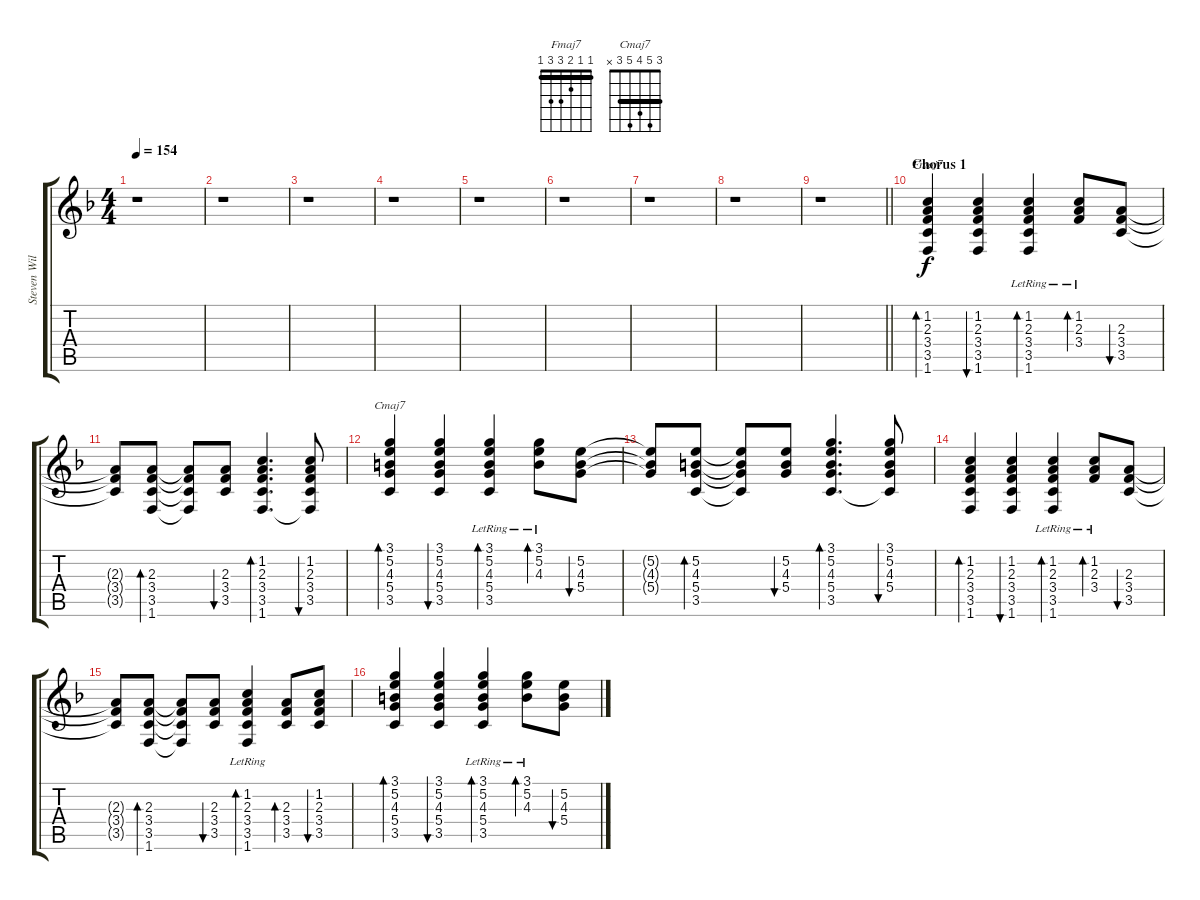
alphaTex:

\track ("Steven Wilson Acoustic Gtr. R" "Steven Wil") {instrument acousticguitarsteel}
\staff {score tabs}
\tuning (E4 B3 G3 D3 A2 E2) {hide}
\chord ("Fmaj7" 1 1 2 3 3 1) {barre 1}
\chord ("Cmaj7" 3 5 4 5 3 x) {barre 3}
\ts (4 4)
\tempo 154
\clef g2
\ks dminor
r.1{dy f} |
r.1 |
r.1 |
r.1 |
r.1 |
r.1 |
r.1 |
r.1 |
\barLineRight lightlight
r.1 |
\section ("" "Chorus 1")
(1.2 2.3 3.4 3.5 1.6).4{bd 60 ch "Fmaj7"} (1.2 2.3 3.4 3.5 1.6).4{bu 60} (1.2 2.3 3.4 3.5 1.6{lr}).4{bd 60} (1.2{lr} 2.3 3.4).8{bd 60} (2.3 3.4 3.5).8{bu 60} |
(2.3{t} 3.4{t} 3.5{t}).8 (2.3 3.4 3.5 1.6).8{bd 60} (2.3{t} 3.4{t} 3.5{t} 1.6{t}).8 (2.3 3.4 3.5).8{bu 60} (1.2 2.3 3.4 3.5 1.6).4{d bd 60} (1.2 2.3 3.4 3.5 1.6{t}).8{bu 60} |
(3.1 5.2 4.3 5.4 3.5).4{bd 60 ch "Cmaj7"} (3.1 5.2 4.3 5.4 3.5).4{bu 60} (3.1 5.2 4.3 5.4 3.5{lr}).4{bd 60} (3.1{lr} 5.2 4.3).8{bd 60} (5.2 4.3 5.4).8{bu 60} |
(5.2{t} 4.3{t} 5.4{t}).8 (5.2 4.3 5.4 3.5).8{bd 60} (5.2{t} 4.3{t} 5.4{t} 3.5{t}).8 (5.2 4.3 5.4).8{bu 60} (3.1 5.2 4.3 5.4 3.5).4{d bd 60} (3.1 5.2 4.3 5.4 3.5{t}).8{bu 60} |
(1.2 2.3 3.4 3.5 1.6).4{bd 60} (1.2 2.3 3.4 3.5 1.6).4{bu 60} (1.2 2.3 3.4 3.5 1.6{lr}).4{bd 60} (1.2{lr} 2.3 3.4).8{bd 60} (2.3 3.4 3.5).8{bu 60} |
(2.3{t} 3.4{t} 3.5{t}).8 (2.3 3.4 3.5 1.6).8{bd 60} (2.3{t} 3.4{t} 3.5{t} 1.6{t}).8 (2.3 3.4 3.5).8{bu 60} (1.2{lr} 2.3 3.4 3.5 1.6).4{bd 60} (2.3 3.4 3.5).8{bd 60} (1.2 2.3 3.4 3.5).8{bu 60} |
(3.1 5.2 4.3 5.4 3.5).4{bd 60} (3.1 5.2 4.3 5.4 3.5).4{bu 60} (3.1 5.2 4.3 5.4 3.5{lr}).4{bd 60} (3.1{lr} 5.2 4.3).8{bd 60} (5.2 4.3 5.4).8{bu 60}
